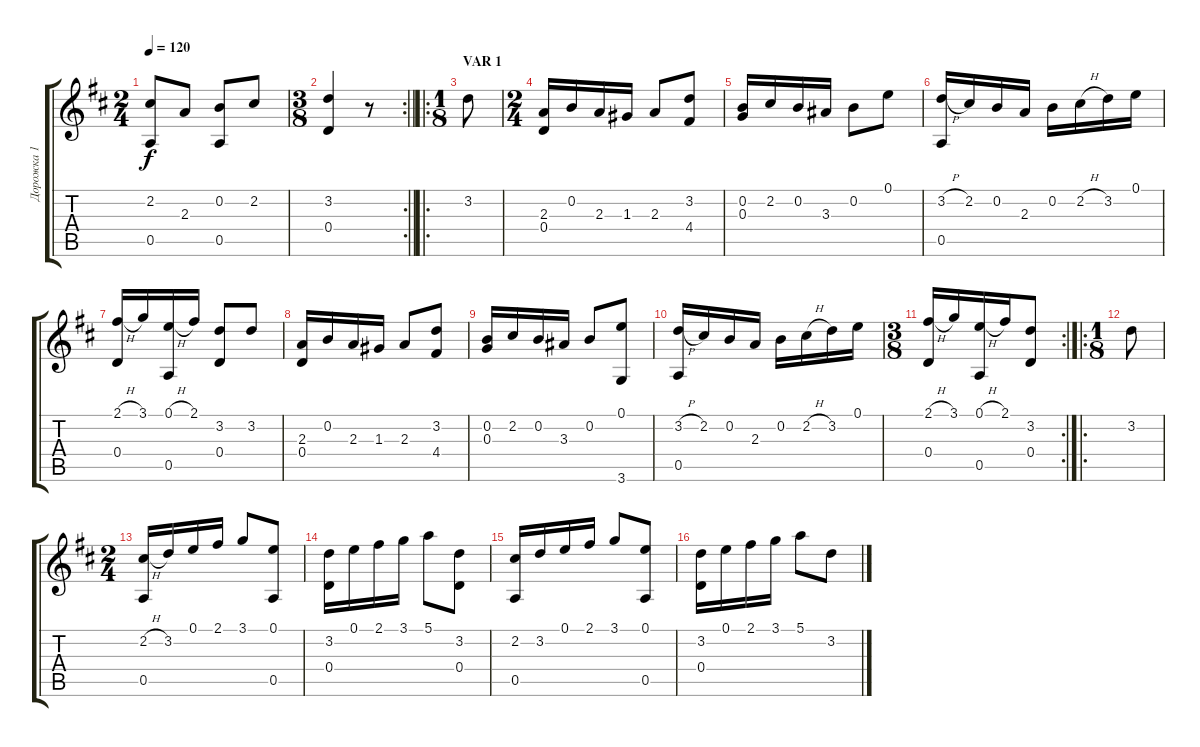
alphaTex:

\track ("Дорожка 1" "Дорожка 1") {instrument acousticguitarnylon}
\staff {score tabs}
\tuning (E4 B3 G3 D3 A2 E2) {hide}
\ts (2 4)
\tempo 120
\clef g2
\ks d
(2.2 0.5).8{dy f} 2.3.8 (0.2 0.5).8 2.2.8 |
\rc 2
\ts (3 8)
\barLineRight lightlight
(3.2 0.4).4 r.8 |
\ro
\ts (1 8)
\section ("" "VAR 1")
3.2.8 |
\ts (2 4)
(2.3 0.4).16 0.2.16 2.3.16 1.3.16 2.3.8 (3.2 4.4).8 |
(0.2 0.3).16 2.2.16 0.2.16 3.3.16 0.2.8 0.1.8 |
(3.2{h} 0.5).16 2.2.16 0.2.16 2.3.16 0.2.16 2.2{h}.16 3.2.16 0.1.16 |
(2.1{h} 0.4).16 3.1.16 (0.1{h} 0.5).16 2.1.16 (3.2 0.4).8 3.2.8 |
(2.3 0.4).16 0.2.16 2.3.16 1.3.16 2.3.8 (3.2 4.4).8 |
(0.2 0.3).16 2.2.16 0.2.16 3.3.16 0.2.8 (0.1 3.6).8 |
(3.2{h} 0.5).16 2.2.16 0.2.16 2.3.16 0.2.16 2.2{h}.16 3.2.16 0.1.16 |
\rc 2
\ts (3 8)
(2.1{h} 0.4).16 3.1.16 (0.1{h} 0.5).16 2.1.16 (3.2 0.4).8 |
\ro
\ts (1 8)
3.2.8 |
\ts (2 4)
(2.2{h} 0.5).16 3.2.16 0.1.16 2.1.16 3.1.8 (0.1 0.5).8 |
(3.2 0.4).16 0.1.16 2.1.16 3.1.16 5.1.8 (3.2 0.4).8 |
(2.2 0.5).16 3.2.16 0.1.16 2.1.16 3.1.8 (0.1 0.5).8 |
(3.2 0.4).16 0.1.16 2.1.16 3.1.16 5.1.8 3.2.8
